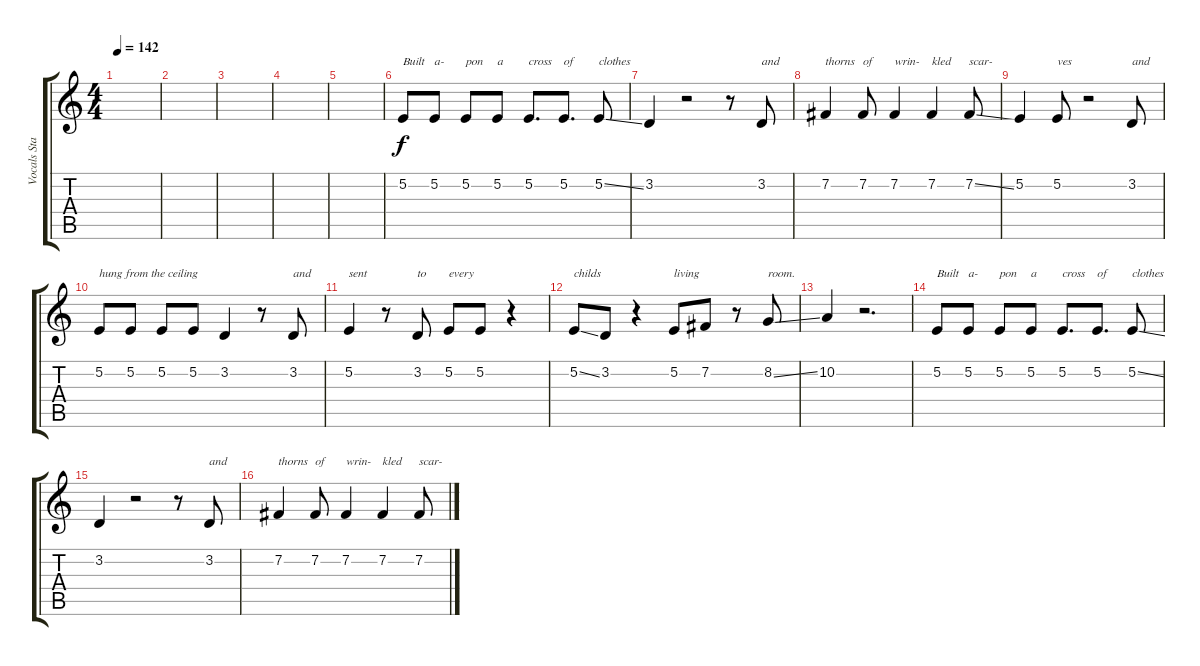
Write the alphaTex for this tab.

\track ("Vocals Standard Tuning" "Vocals Sta") {mute instrument lead5charang}
\staff {score tabs}
\tuning (E4 B3 G3 D3 A2 E2) {hide}
\ts (4 4)
\tempo 142
\clef g2
\ks c
|
|
|
|
|
5.2.8{txt "Built"} 5.2.8{txt "a-"} 5.2.8{txt "pon"} 5.2.8{txt "a"} 5.2.8{d txt "cross"} 5.2.8{d txt "of"} 5.2{ss}.8{txt "clothes"} |
3.2.4 r.2 r.8 3.2.8{txt "and"} |
7.2.4{txt "thorns"} 7.2.8{txt "of "} 7.2.4{txt "wrin-"} 7.2.4{txt "kled"} 7.2{ss}.8{txt "scar-"} |
5.2.4 5.2.8{txt "ves"} r.2 3.2.8{txt "and"} |
5.2.8{txt "hung from the ceiling"} 5.2.8 5.2.8 5.2.8 3.2.4 r.8 3.2.8{txt "and"} |
5.2.4{txt "sent"} r.8 3.2.8{txt "to"} 5.2.8{txt "every"} 5.2.8 r.4 |
5.2{ss}.8{txt "childs"} 3.2.8 r.4 5.2.8{txt "living"} 7.2.8 r.8 8.2{ss}.8{txt "room."} |
10.2.4 r.2{d} |
5.2.8{txt "Built"} 5.2.8{txt "a-"} 5.2.8{txt "pon"} 5.2.8{txt "a"} 5.2.8{d txt "cross"} 5.2.8{d txt "of"} 5.2{ss}.8{txt "clothes"} |
3.2.4 r.2 r.8 3.2.8{txt "and"} |
7.2.4{txt "thorns"} 7.2.8{txt "of "} 7.2.4{txt "wrin-"} 7.2.4{txt "kled"} 7.2{ss}.8{txt "scar-"}
